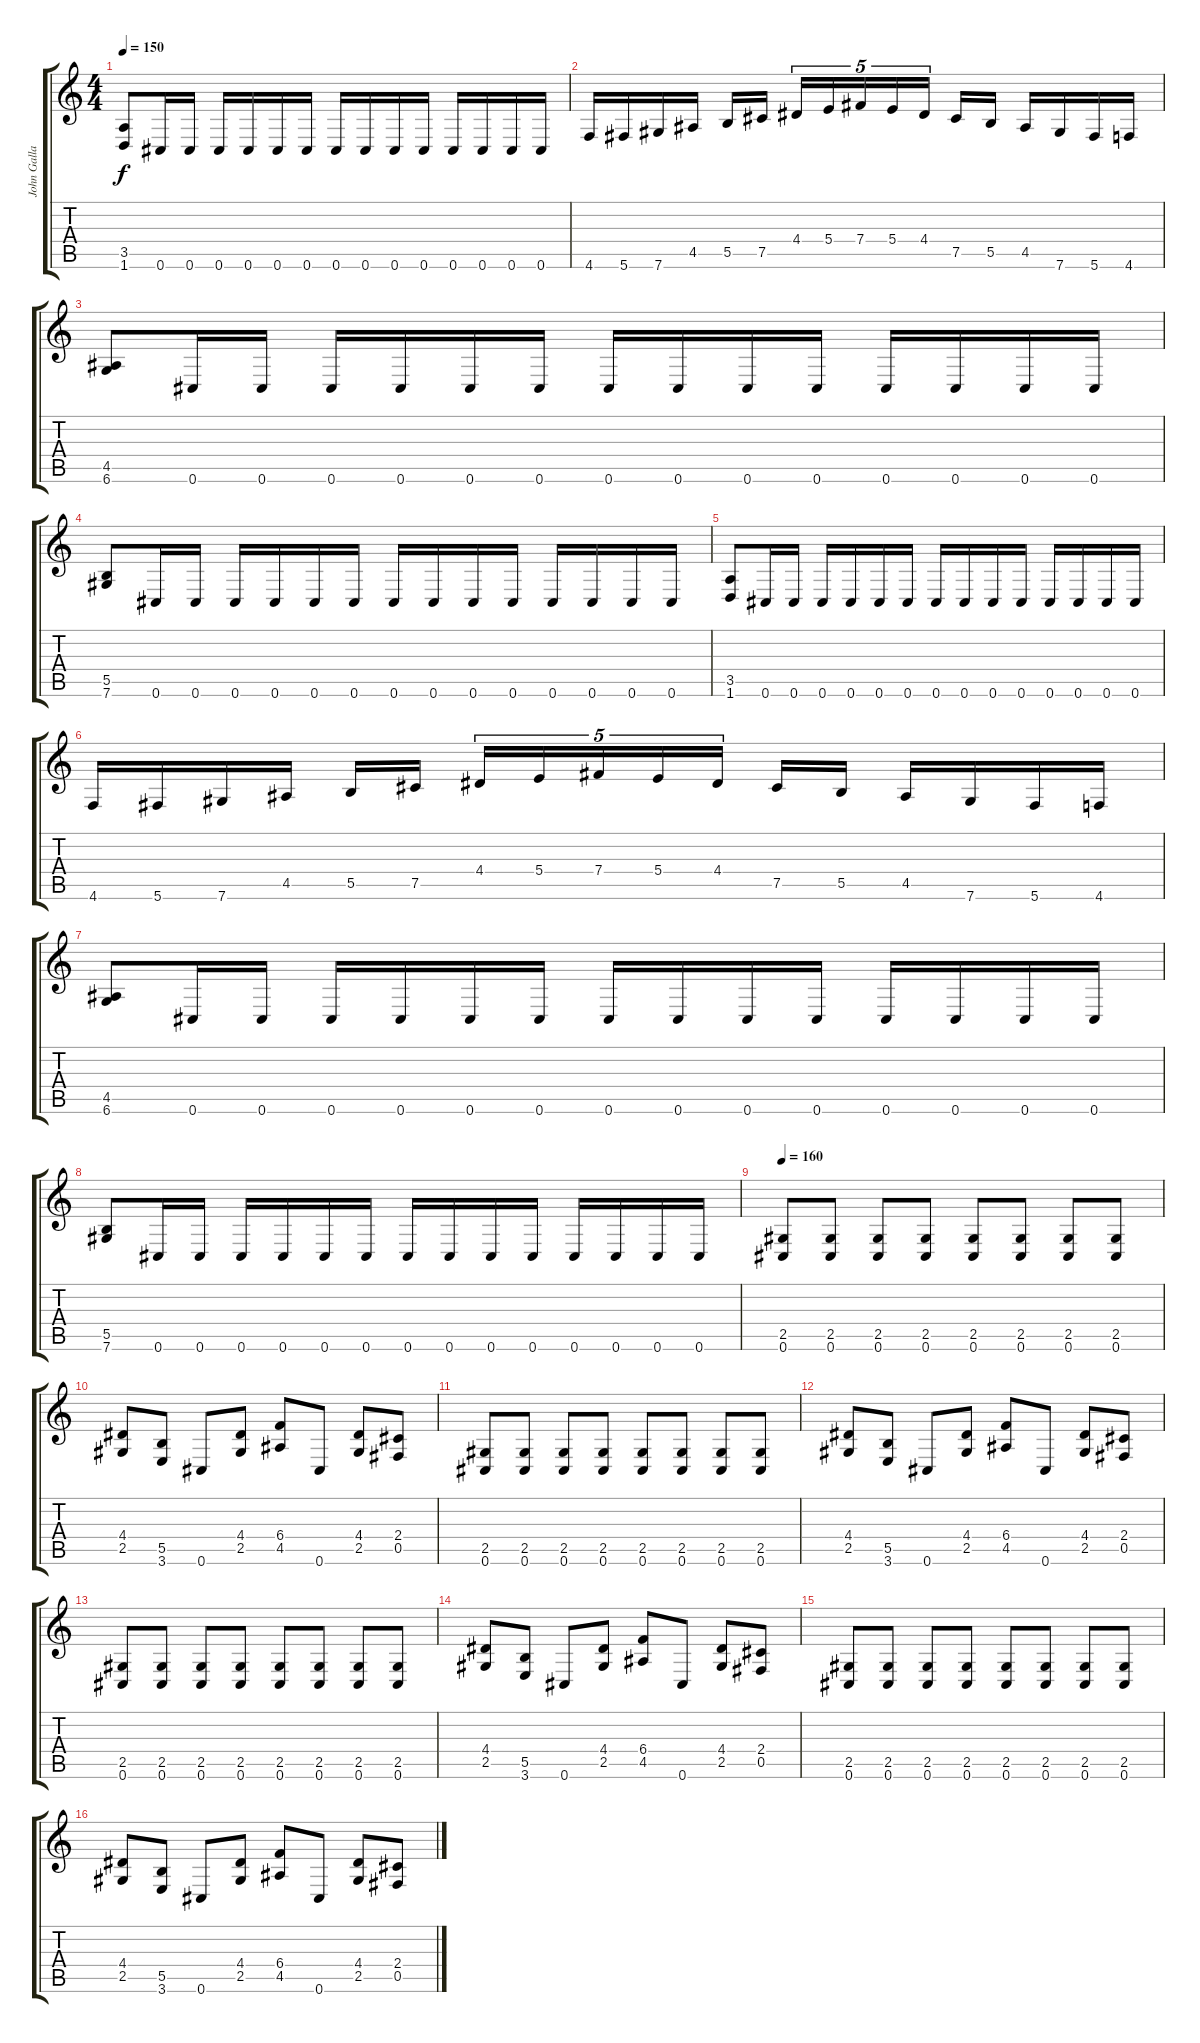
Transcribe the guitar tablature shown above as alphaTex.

\track ("John Gallagher" "John Galla") {instrument distortionguitar}
\staff {score tabs}
\tuning (Db4 Ab3 E3 B2 Gb2 Db2) {hide}
\ts (4 4)
\tempo 150
\clef g2
\ks c
(3.5 1.6).8{dy f} 0.6.16 0.6.16 0.6.16 0.6.16 0.6.16 0.6.16 0.6.16 0.6.16 0.6.16 0.6.16 0.6.16 0.6.16 0.6.16 0.6.16 |
4.6.16 5.6.16 7.6.16 4.5.16 5.5.16 7.5.16{beam splitsecondary} 4.4.16{tu (5 4)} 5.4.16{tu (5 4)} 7.4.16{tu (5 4)} 5.4.16{tu (5 4)} 4.4.16{tu (5 4) beam splitsecondary} 7.5.16 5.5.16 4.5.16 7.6.16 5.6.16 4.6.16 |
(4.5 6.6).8 0.6.16 0.6.16 0.6.16 0.6.16 0.6.16 0.6.16 0.6.16 0.6.16 0.6.16 0.6.16 0.6.16 0.6.16 0.6.16 0.6.16 |
(5.5 7.6).8 0.6.16 0.6.16 0.6.16 0.6.16 0.6.16 0.6.16 0.6.16 0.6.16 0.6.16 0.6.16 0.6.16 0.6.16 0.6.16 0.6.16 |
(3.5 1.6).8 0.6.16 0.6.16 0.6.16 0.6.16 0.6.16 0.6.16 0.6.16 0.6.16 0.6.16 0.6.16 0.6.16 0.6.16 0.6.16 0.6.16 |
4.6.16 5.6.16 7.6.16 4.5.16 5.5.16 7.5.16{beam splitsecondary} 4.4.16{tu (5 4)} 5.4.16{tu (5 4)} 7.4.16{tu (5 4)} 5.4.16{tu (5 4)} 4.4.16{tu (5 4) beam splitsecondary} 7.5.16 5.5.16 4.5.16 7.6.16 5.6.16 4.6.16 |
(4.5 6.6).8 0.6.16 0.6.16 0.6.16 0.6.16 0.6.16 0.6.16 0.6.16 0.6.16 0.6.16 0.6.16 0.6.16 0.6.16 0.6.16 0.6.16 |
(5.5 7.6).8 0.6.16 0.6.16 0.6.16 0.6.16 0.6.16 0.6.16 0.6.16 0.6.16 0.6.16 0.6.16 0.6.16 0.6.16 0.6.16 0.6.16 |
\tempo 160
(2.5 0.6).8 (2.5 0.6).8 (2.5 0.6).8 (2.5 0.6).8 (2.5 0.6).8 (2.5 0.6).8 (2.5 0.6).8 (2.5 0.6).8 |
(4.4 2.5).8 (5.5 3.6).8 0.6.8 (4.4 2.5).8 (6.4 4.5).8 0.6.8 (4.4 2.5).8 (2.4 0.5).8 |
(2.5 0.6).8 (2.5 0.6).8 (2.5 0.6).8 (2.5 0.6).8 (2.5 0.6).8 (2.5 0.6).8 (2.5 0.6).8 (2.5 0.6).8 |
(4.4 2.5).8 (5.5 3.6).8 0.6.8 (4.4 2.5).8 (6.4 4.5).8 0.6.8 (4.4 2.5).8 (2.4 0.5).8 |
(2.5 0.6).8 (2.5 0.6).8 (2.5 0.6).8 (2.5 0.6).8 (2.5 0.6).8 (2.5 0.6).8 (2.5 0.6).8 (2.5 0.6).8 |
(4.4 2.5).8 (5.5 3.6).8 0.6.8 (4.4 2.5).8 (6.4 4.5).8 0.6.8 (4.4 2.5).8 (2.4 0.5).8 |
(2.5 0.6).8 (2.5 0.6).8 (2.5 0.6).8 (2.5 0.6).8 (2.5 0.6).8 (2.5 0.6).8 (2.5 0.6).8 (2.5 0.6).8 |
(4.4 2.5).8 (5.5 3.6).8 0.6.8 (4.4 2.5).8 (6.4 4.5).8 0.6.8 (4.4 2.5).8 (2.4 0.5).8
